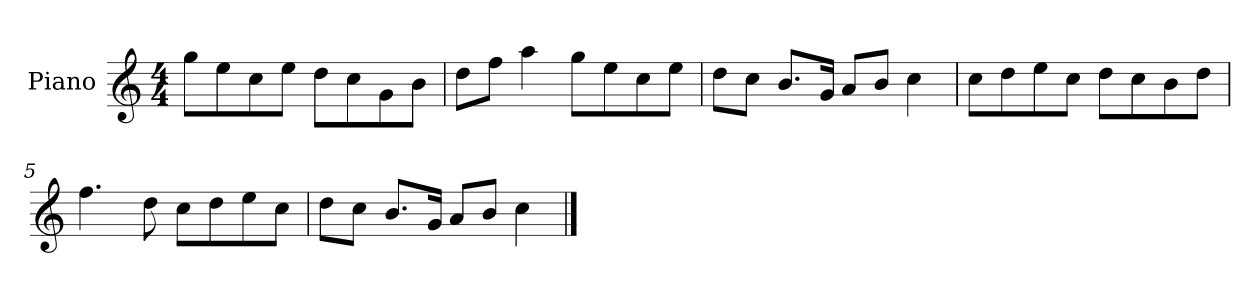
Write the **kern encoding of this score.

**kern
*part1
*staff1
*I"Piano
*I'P-no
*clefG2
*k[]
*M4/4
*MM90
=1
8gg\L
8ee\
8cc\
8ee\J
8dd\L
8cc\
8g\
8b\J
=2
8dd\L
8ff\J
4aa\
8gg\L
8ee\
8cc\
8ee\J
=3
8dd\L
8cc\J
8.b/L
16g/Jk
8a/L
8b/J
4cc\
=4
8cc\L
8dd\
8ee\
8cc\J
8dd\L
8cc\
8b\
8dd\J
=5
4.ff\
8dd\
8cc\L
8dd\
8ee\
8cc\J
!!LO:LB:g=z
=6
8dd\L
8cc\J
8.b/L
16g/Jk
8a/L
8b/J
4cc\
==
*-
